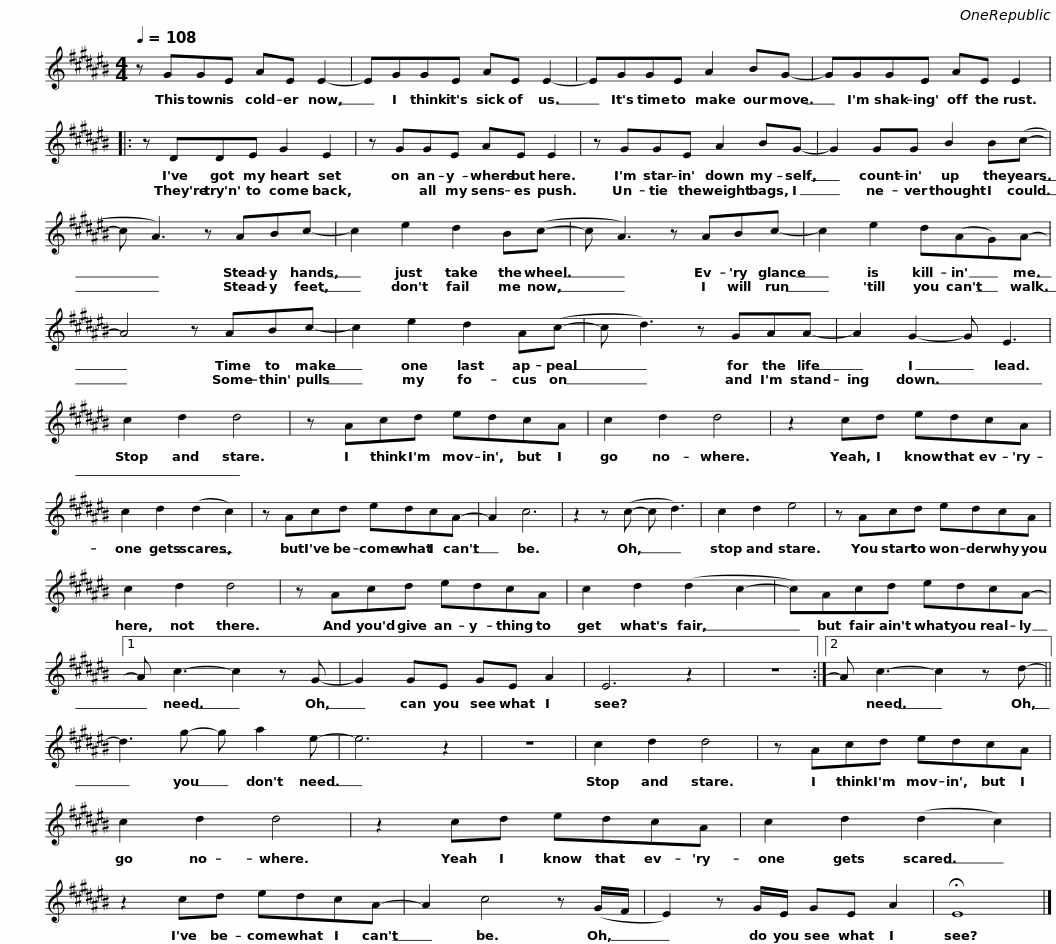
X:1
L:1/8
Q:1/4=108
M:4/4
I:linebreak $
K:none
V:1 treble transpose=-9
V:1
[K:C#] z GGE AE E2- | EGGE AE E2- | EGGE A2 BG- |$ GGGE AE E2 |: z DDE G2 E2 | %5
 z GGE AE E2 |$ z GGE A2 BG- | G2 GG B2 B(c- | c A3) z ABc- |$ c2 e2 d2 B(c- | %10
 c A3) z ABc- | c2 e2 d(AG)A- | A4 z ABc- |$ c2 e2 d2 A(c- | c d3) z GAA- | %15
 A2 G2- G E3 | c2 d2 d4 |$ z Acd edcA | c2 d2 d4 | z2 cd edcA | %20
 c2 d2 (d2 c2) |$ z Acd edcA- | A2 c6 | z2 z (c- c d3) | c2 d2 e4 |$ %25
 z Acd edcA | c2 d2 d4 | z Acd edcA |$ c2 d2 (d2 c2- | c)Acd edcA- |1 %30
 A c3- c2 z G- | G2 GE GE A2 |$ E6 z2 | z8 :|2 A c3- c2 z d- || %35
 d3 g- g a2 e- | e6 z2 | z8 | c2 d2 d4 |$ z Acd edcA | %40
 c2 d2 d4 | z2 cd edcA | c2 d2 (d2 c2) |$ z2 cd edcA- | A2 c4 z (G/F/ | %45
 E2) z G/E/ GE A2 | !fermata!E8 |] %47
